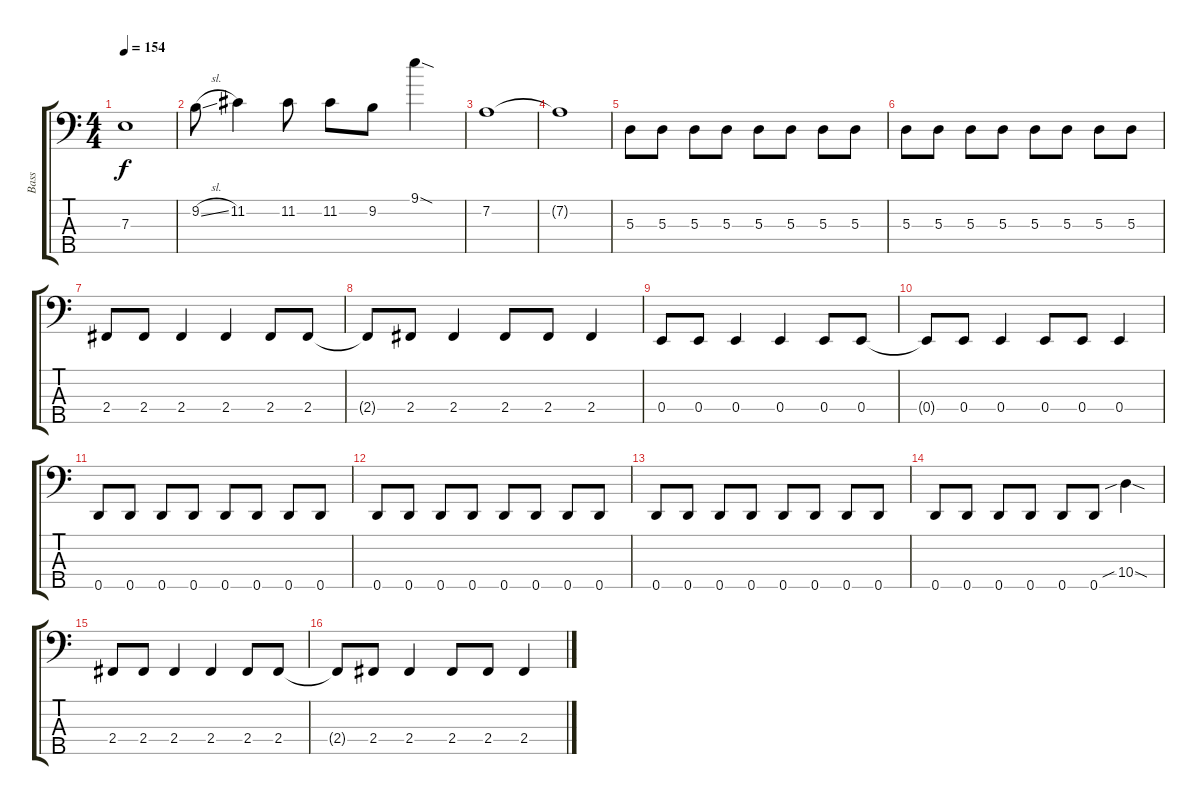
\track ("Bass" "Bass") {instrument electricbassfinger}
\staff {score tabs}
\tuning (G3 D2 A1 E1 D1) {hide}
\ts (4 4)
\tempo 154
\clef f4
\ks c
7.3.1{dy f} |
9.2{sl}.8 11.2.4 11.2.8 11.2.8 9.2.8 9.1{sod}.4 |
7.2.1 |
7.2{t}.1 |
5.3.8 5.3.8 5.3.8 5.3.8 5.3.8 5.3.8 5.3.8 5.3.8 |
5.3.8 5.3.8 5.3.8 5.3.8 5.3.8 5.3.8 5.3.8 5.3.8 |
2.4.8 2.4.8 2.4.4 2.4.4 2.4.8 2.4.8 |
2.4{t}.8 2.4.8 2.4.4 2.4.8 2.4.8 2.4.4 |
0.4.8 0.4.8 0.4.4 0.4.4 0.4.8 0.4.8 |
0.4{t}.8 0.4.8 0.4.4 0.4.8 0.4.8 0.4.4 |
0.5.8 0.5.8 0.5.8 0.5.8 0.5.8 0.5.8 0.5.8 0.5.8 |
0.5.8 0.5.8 0.5.8 0.5.8 0.5.8 0.5.8 0.5.8 0.5.8 |
0.5.8 0.5.8 0.5.8 0.5.8 0.5.8 0.5.8 0.5.8 0.5.8 |
0.5.8 0.5.8 0.5.8 0.5.8 0.5.8 0.5.8 10.4{sib sod}.4 |
2.4.8 2.4.8 2.4.4 2.4.4 2.4.8 2.4.8 |
2.4{t}.8 2.4.8 2.4.4 2.4.8 2.4.8 2.4.4
